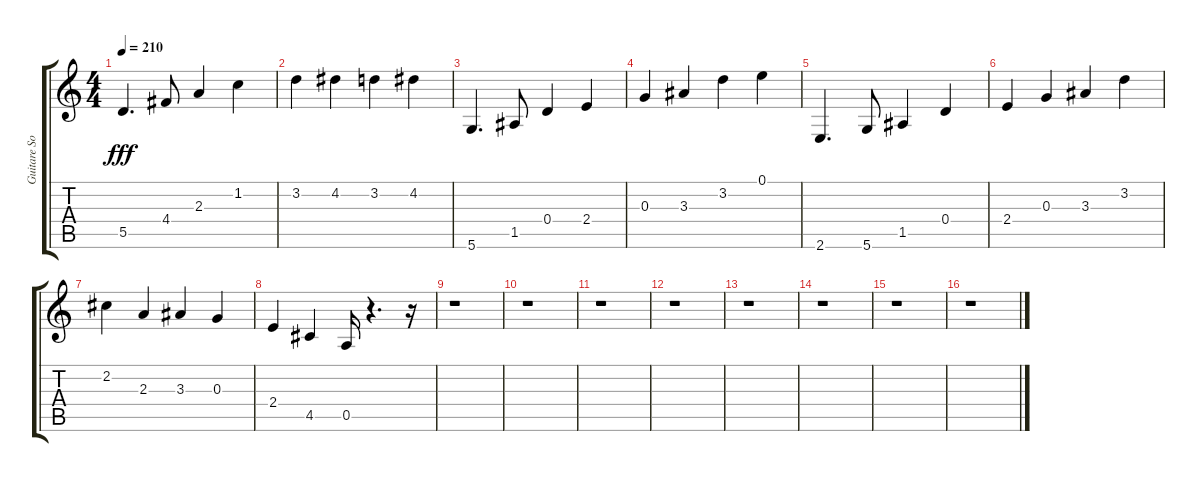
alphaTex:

\track ("Guitare Solo" "Guitare So") {instrument acousticguitarsteel}
\staff {score tabs}
\tuning (E4 B3 G3 D3 A2 D2) {hide}
\ts (4 4)
\tempo 210
\clef g2
\ks c
5.5.4{d dy fff} 4.4.8 2.3.4 1.2.4 |
3.2.4 4.2.4 3.2.4 4.2.4 |
5.6.4{d} 1.5.8 0.4.4 2.4.4 |
0.3.4 3.3.4 3.2.4 0.1.4 |
2.6.4{d} 5.6.8 1.5.4 0.4.4 |
2.4.4 0.3.4 3.3.4 3.2.4 |
2.2.4 2.3.4 3.3.4 0.3.4 |
2.4.4 4.5.4 0.5.16 r.4{d} r.16 |
r.1 |
r.1 |
r.1 |
r.1 |
r.1 |
r.1 |
r.1 |
r.1
